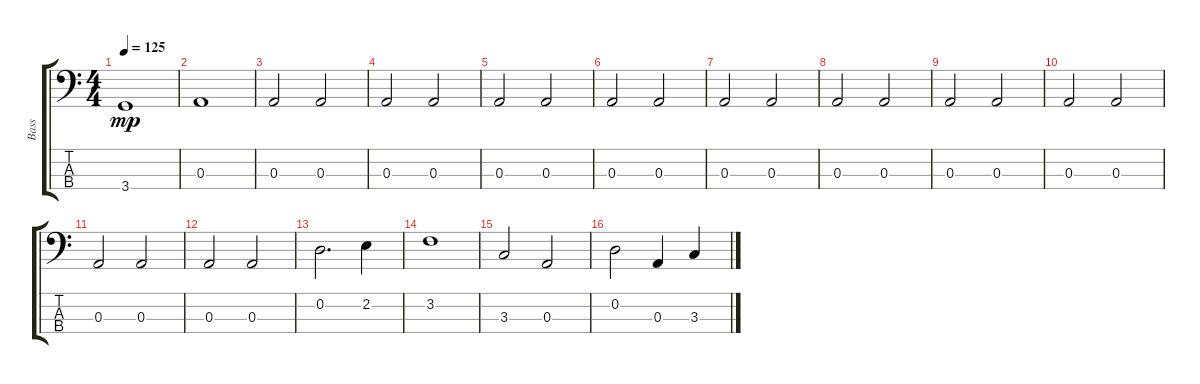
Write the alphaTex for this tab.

\track ("Bass" "Bass") {instrument acousticbass}
\staff {score tabs}
\tuning (G2 D2 A1 E1) {hide}
\ts (4 4)
\tempo 125
\clef f4
\ks c
3.4.1{dy mp} |
0.3.1 |
0.3.2 0.3.2 |
0.3.2 0.3.2 |
0.3.2 0.3.2 |
0.3.2 0.3.2 |
0.3.2 0.3.2 |
0.3.2 0.3.2 |
0.3.2 0.3.2 |
0.3.2 0.3.2 |
0.3.2 0.3.2 |
0.3.2 0.3.2 |
0.2.2{d} 2.2.4 |
3.2.1 |
3.3.2 0.3.2 |
0.2.2 0.3.4 3.3.4
